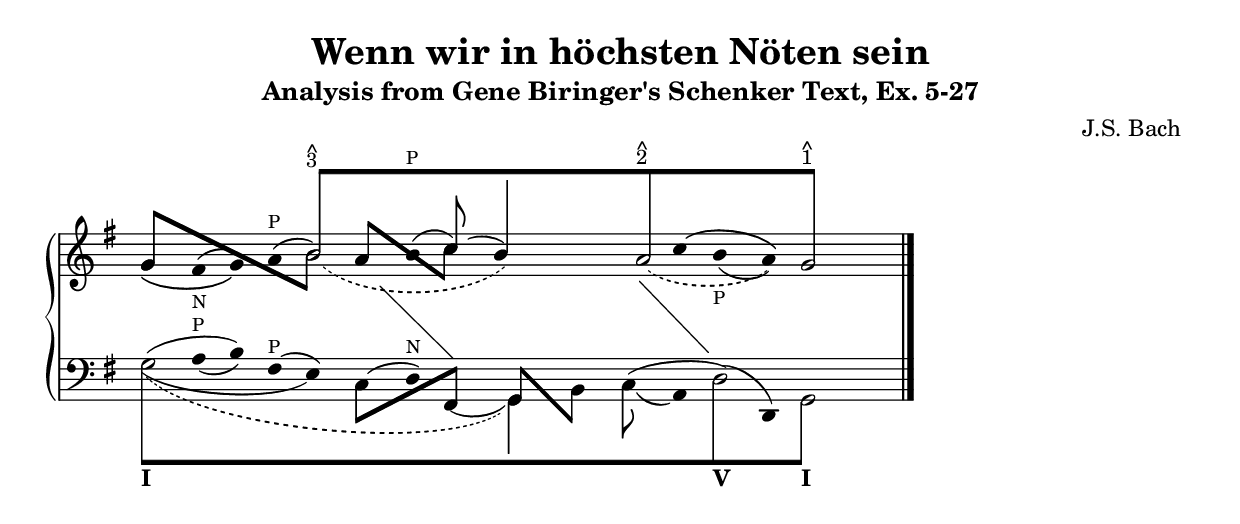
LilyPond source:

% -*-coding: utf-8 -*-

\header{
  composer = "J.S. Bach"
  title = "Wenn wir in höchsten Nöten sein"
  subtitle = "Analysis from Gene Biringer's Schenker Text, Ex. 5-27"
% "BWV641"
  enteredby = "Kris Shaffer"
}

%%
%% See http://www.shaffermusic.com/doc/schenker/index.html for more information
%%

I = \once \override NoteColumn #'ignore-collision = ##t

\version "2.11.61"

staffPiano = \new PianoStaff {
  \set Score.timing = ##f
  \set PianoStaff.followVoice = ##t

  <<
    \new Staff = "RH" {  % Right hand
      \clef treble
      \key g \major
      \relative c'' {
	\override Staff.NoteCollision
	#'merge-differently-headed = ##t
	<<
	  {
	    \override Beam #'positions = #'(8 . 8)
	    \override NoteHead #'transparent = ##t
	    \override NoteHead #'duration-log = #1
	    s1 b8[^\markup {
	      \override #'(baseline-skip . 0.5)
	      \column { \small {^ 3} }
	    }
	    s4. s1 a8^\markup {
	      \override #'(baseline-skip . 0.5)
	      \column { \small {^ 2} }
	    }
	    s4. s2 g8]^\markup {
	      \override #'(baseline-skip . 0.5)
	      \column { \small {^ 1} }
	    }
	    s4.
	    \revert Beam #'positions
	    \revert NoteHead #'transparent
	    \revert NoteHead #'duration-log
	  }
	  \\
	  {
	    \override Stem #'transparent = ##t
	    s1
	    \once \override Slur #'height-limit = #6
	    \once \override Slur #'extra-offset = #'(1.25 . 0)
	    \slurDashed
	    \I b2_( s2
	    \once \override NoteHead #'transparent = ##t
	    b4) s
	    \once \override Slur #'height-limit = #3.25
	    \once \override Slur #'extra-offset = #'(.75 . 0)
	    a2_( s4
	    \once \override NoteHead #'transparent = ##t
	    a)
	    g2
	    \revert Stem #'transparent
	  }
	  \\
	  \override Staff.NoteCollision
	  #'merge-differently-headed = ##t
	  {
	    \override Beam #'positions = #'(4 . -3.25)
	    \stemUp
	    g8[ s s4 s2
	      \stemDown
	      \once \override NoteHead #'transparent = ##t
	      \I b8] s8
	    \override Beam #'positions = #'(3 . -2.25)
	    \stemUp
	    a8[ s s4
	      \stemDown
	      c8] s s2 s s
	  }
	  \\
	  {
	    \override Stem #'transparent = ##t
	    \override Stem #'length = #0
	    g4_\( fis^(_\markup { \tiny N } g)\)
	    a^(^\markup { \tiny P } b2)
	    b4^(^\markup { \tiny P }
	    \stemUp
	    \revert Stem #'transparent
	    \override Stem #'length = #10
	    c8)^( s
	    \override Stem #'length = #14
	    b4) s s
	    \override Stem #'length = #0
	    \override Stem #'transparent = ##t
	    \once \override Slur #'extra-offset = #'(0 . 0.35)
	    c4^\( b_(_\markup { \tiny P } a)\) s2
	    \revert Stem #'length
	  }
	  \\
	  {
	    \override Stem #'transparent = ##t
	    \override NoteHead #'transparent = ##t
	    \override Stem #'length = #0
	    s1 s4 e4 s
	    \change Staff = "LH"
	    fis,4 s2
	    \revert Stem #'transparent
	    \revert NoteHead #'transparent
	    \revert Stem #'length
	  }
	  \\
	  {
	    \override Stem #'transparent = ##t
	    \override NoteHead #'transparent = ##t
	    \override Stem #'length = #0
	    s1 s s2
	    fis'4 s
	    \change Staff = "LH"
	    g,4 s s2
	    \revert Stem #'transparent
	    \revert NoteHead #'transparent
	    \revert Stem #'length
	  }
	>>
	\bar "|."
      }
    }

    \new Staff = "LH" {  % Left hand
      \clef bass
      \key g \major
      \relative c' {
	\override Staff.NoteCollision
	#'merge-differently-headed = ##t
	<<
	  {
	    \override Beam #'positions = #'(-8 . -8)
	    \override NoteHead #'transparent = ##t
	    \stemDown
	    \I g8[_\markup { \bold I } s4. s1 s s2
	      \I d8_\markup { \bold V } s4.
	      \I g,8]_\markup { \bold I } s4.
	    \revert Beam #'positions
	    \revert NoteHead #'transparent
	  }
	  \\
	  {
	    \override Stem #'transparent = ##t
	    \stemDown
	    \override TextScript #'extra-offset = #'(-11.75 . -12.25)
	    \I g'2 s1 s s2 \I d2 g,2
	    \revert Stem #'transparent
	  }
	  \\
	  {
	    \override Stem #'transparent = ##t
	    \once \override NoteHead #'transparent = ##t
	    \override Stem #'length = #0
	    g'4
	    \once \override TextScript #'padding = #0.25
	    a4_(^\markup { \tiny P } b)
	    fis4^(^\markup { \tiny P } e)
	    \once \override NoteHead #'transparent = ##t
	    \once \override Slur #'height-limit = #1.5
	    c4^(
	    d)^\markup { \tiny N }
	    \once \override NoteHead #'transparent = ##t
	    \once \override Slur #'extra-offset = #'(0 . 0.5)
	    \I fis,4_(
	    \revert Stem #'transparent
	    \override Stem #'length = #10
	    \stemDown
	    g4) s
	    \once \override Slur #'extra-offset = #'(0 . 0.25)
	    \I c8_( s
	    \override Stem #'transparent = ##t
	    \revert Stem #'length
	    a4)
	    \once \override NoteHead #'transparent = ##t
	    \I d4^( d,4) s2
	  }
	  \\
	  {
	    \override Stem #'transparent = ##t
	    \override NoteHead #'transparent = ##t
	    \I g'4^( s b) s2
	    \revert Stem #'transparent
	    \revert NoteHead #'transparent
	    \override Beam #'positions = #'(-4 . 1)
	    \stemDown
	    c,8[ s s4
	      \stemUp
	      fis,8] s
	    \override Beam #'positions = #'(1 . -4)
	    g8[ s
	      \stemDown
	      b8] s
	    \revert Beam #'positions
	    \override Stem #'transparent = ##t
	    \override NoteHead #'transparent = ##t
	    c4^( s d4) s s2
	  }
	  \\
	  {
	    \override Stem #'transparent = ##t
	    \override NoteHead #'transparent = ##t
	    \override Stem #'length = #0
	    \stemDown
	    \once \override Slur #'height-limit = #3
	    \once \override Slur #'extra-offset = #'(0 . 0.25)
	    \I g4_( s2. e4) s2. s2 s1 s2
	    \revert Stem #'transparent
	    \revert NoteHead #'transparent
	  }
	  \\
	  {
	    \override Stem #'transparent = ##t
	    \override NoteHead #'transparent = ##t
	    \slurDashed
	    \once \override Slur #'height-limit = #6.0
	    \once \override Slur #'extra-offset = #'(0.5 . -0.25)
	    \override Stem #'length = #0
	    g4_( s2. s1 g,4) s s1 s2
	    \revert Stem #'transparent
	    \revert NoteHead #'transparent
	  }
	>>
	\bar "|."
      }
    }
  >>
}


\score {
  <<
    \staffPiano
  >>

  \midi {
  }

  \layout {
    indent = 0.0
    ragged-right = ##t
    \context { \Staff \remove "Time_signature_engraver" }
  }
}


\paper {
}
